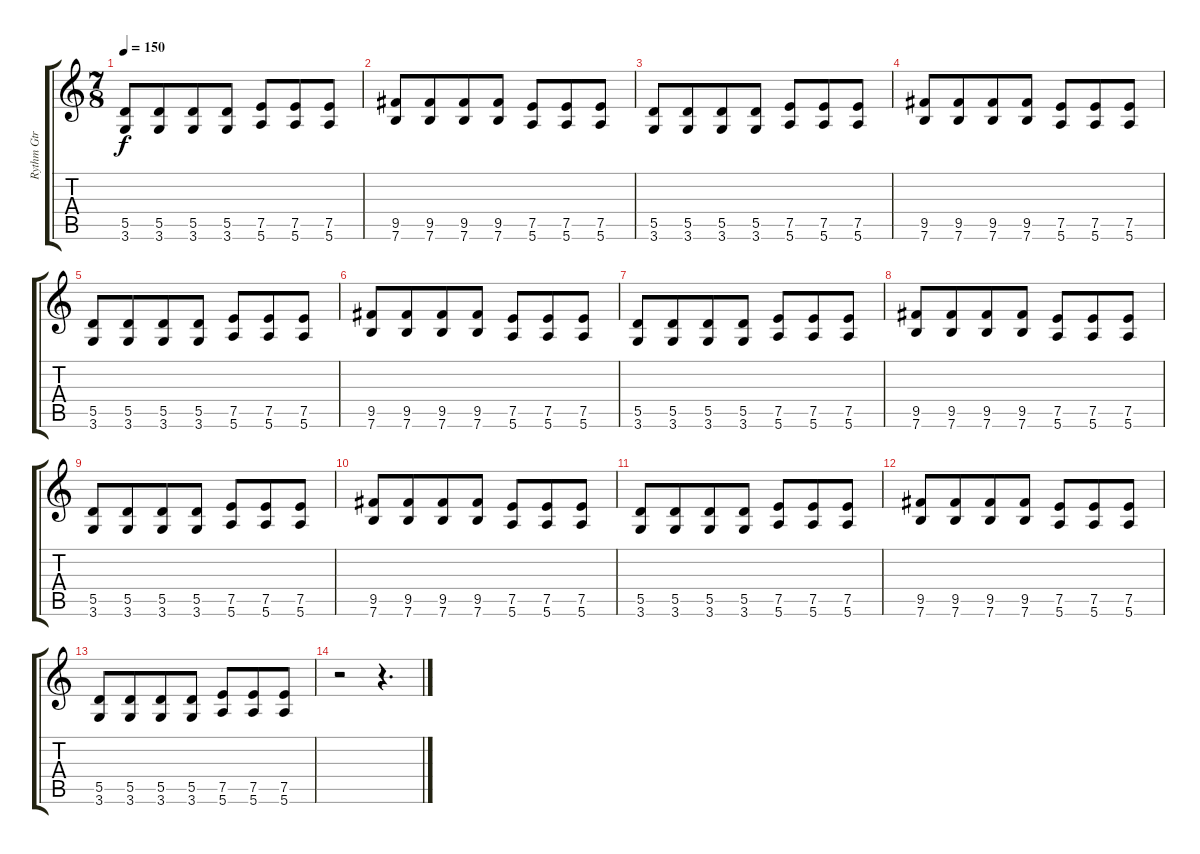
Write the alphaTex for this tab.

\track ("Rythm Gtr" "Rythm Gtr") {instrument distortionguitar}
\staff {score tabs}
\tuning (E4 B3 G3 D3 A2 E2) {hide}
\ts (7 8)
\tempo 150
\clef g2
\ks c
(5.5 3.6).8{dy f} (5.5 3.6).8 (5.5 3.6).8 (5.5 3.6).8 (7.5 5.6).8 (7.5 5.6).8 (7.5 5.6).8 |
(9.5 7.6).8 (9.5 7.6).8 (9.5 7.6).8 (9.5 7.6).8 (7.5 5.6).8 (7.5 5.6).8 (7.5 5.6).8 |
(5.5 3.6).8 (5.5 3.6).8 (5.5 3.6).8 (5.5 3.6).8 (7.5 5.6).8 (7.5 5.6).8 (7.5 5.6).8 |
(9.5 7.6).8 (9.5 7.6).8 (9.5 7.6).8 (9.5 7.6).8 (7.5 5.6).8 (7.5 5.6).8 (7.5 5.6).8 |
(5.5 3.6).8 (5.5 3.6).8 (5.5 3.6).8 (5.5 3.6).8 (7.5 5.6).8 (7.5 5.6).8 (7.5 5.6).8 |
(9.5 7.6).8 (9.5 7.6).8 (9.5 7.6).8 (9.5 7.6).8 (7.5 5.6).8 (7.5 5.6).8 (7.5 5.6).8 |
(5.5 3.6).8 (5.5 3.6).8 (5.5 3.6).8 (5.5 3.6).8 (7.5 5.6).8 (7.5 5.6).8 (7.5 5.6).8 |
(9.5 7.6).8 (9.5 7.6).8 (9.5 7.6).8 (9.5 7.6).8 (7.5 5.6).8 (7.5 5.6).8 (7.5 5.6).8 |
(5.5 3.6).8 (5.5 3.6).8 (5.5 3.6).8 (5.5 3.6).8 (7.5 5.6).8 (7.5 5.6).8 (7.5 5.6).8 |
(9.5 7.6).8 (9.5 7.6).8 (9.5 7.6).8 (9.5 7.6).8 (7.5 5.6).8 (7.5 5.6).8 (7.5 5.6).8 |
(5.5 3.6).8 (5.5 3.6).8 (5.5 3.6).8 (5.5 3.6).8 (7.5 5.6).8 (7.5 5.6).8 (7.5 5.6).8 |
(9.5 7.6).8 (9.5 7.6).8 (9.5 7.6).8 (9.5 7.6).8 (7.5 5.6).8 (7.5 5.6).8 (7.5 5.6).8 |
(5.5 3.6).8 (5.5 3.6).8 (5.5 3.6).8 (5.5 3.6).8 (7.5 5.6).8 (7.5 5.6).8 (7.5 5.6).8 |
r.2 r.4{d}
